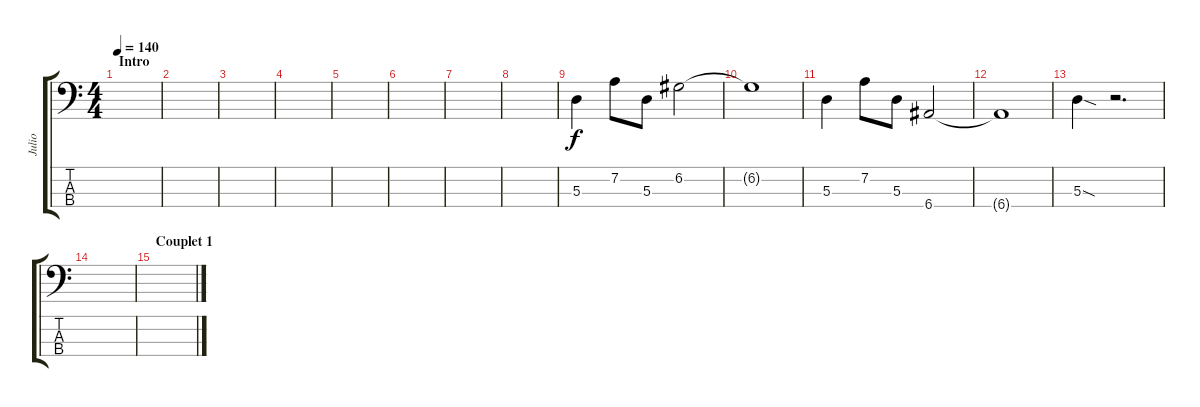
\track ("Julio" "Julio") {instrument electricbassfinger}
\staff {score tabs}
\tuning (G2 D2 A1 E1) {hide}
\ts (4 4)
\section ("" "Intro")
\tempo 140
\clef f4
\ks c
|
|
|
|
|
|
|
|
5.3.4 7.2.8 5.3.8 6.2.2 |
6.2{t}.1 |
5.3.4 7.2.8 5.3.8 6.4.2 |
6.4{t}.1 |
5.3{sod}.4 r.2{d} |
|
\section ("" "Couplet 1")
